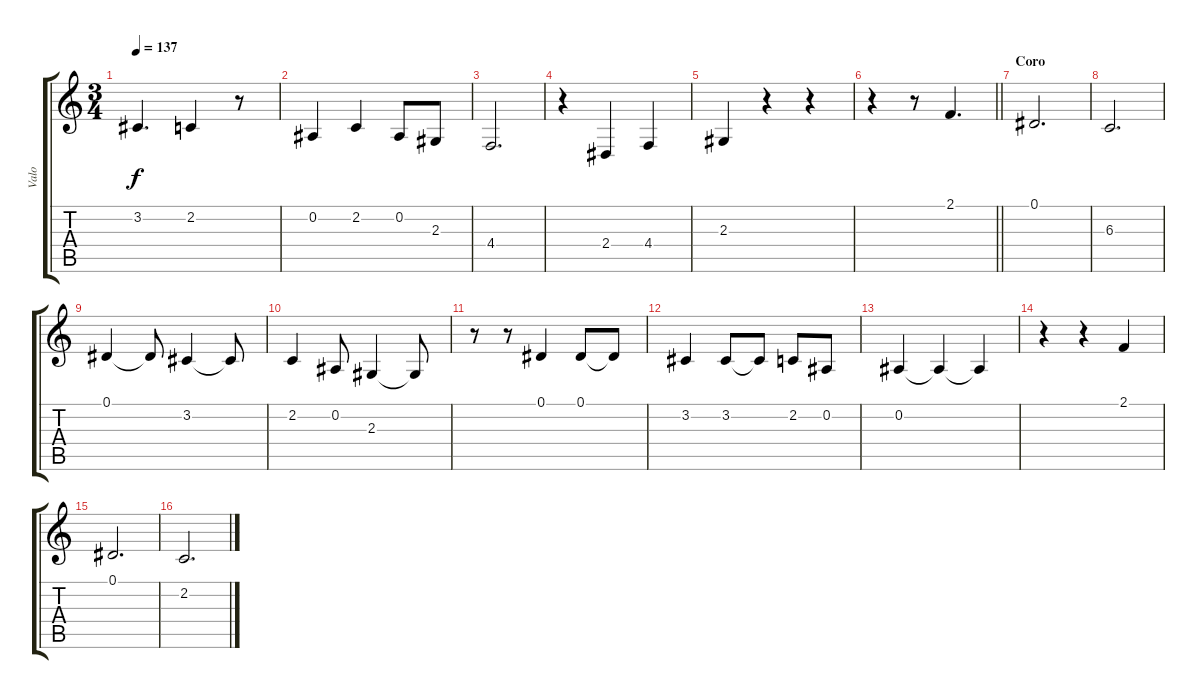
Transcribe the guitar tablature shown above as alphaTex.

\track ("Valo" "Valo") {instrument lead6voice}
\staff {score tabs}
\tuning (Eb4 Bb3 Gb3 Db3 Ab2 Eb2) {hide}
\ts (3 4)
\tempo 137
\clef g2
\ks c
3.2.4{d dy f} 2.2.4 r.8 |
0.2.4 2.2.4 0.2.8 2.3.8 |
4.4.2{d} |
r.4 2.4.4 4.4.4 |
2.3.4 r.4 r.4 |
\barLineRight lightlight
r.4 r.8 2.1.4{d} |
\section ("" "Coro")
0.1.2{d} |
6.3.2{d} |
0.1.4 0.1{t}.8 3.2.4 3.2{t}.8 |
2.2.4 0.2.8 2.3.4 2.3{t}.8 |
r.8 r.8 0.1.4 0.1.8 0.1{t}.8 |
3.2.4 3.2.8 3.2{t}.8 2.2.8 0.2.8 |
0.2.4 0.2{t}.4 0.2{t}.4 |
r.4 r.4 2.1.4 |
0.1.2{d} |
2.2.2{d}
